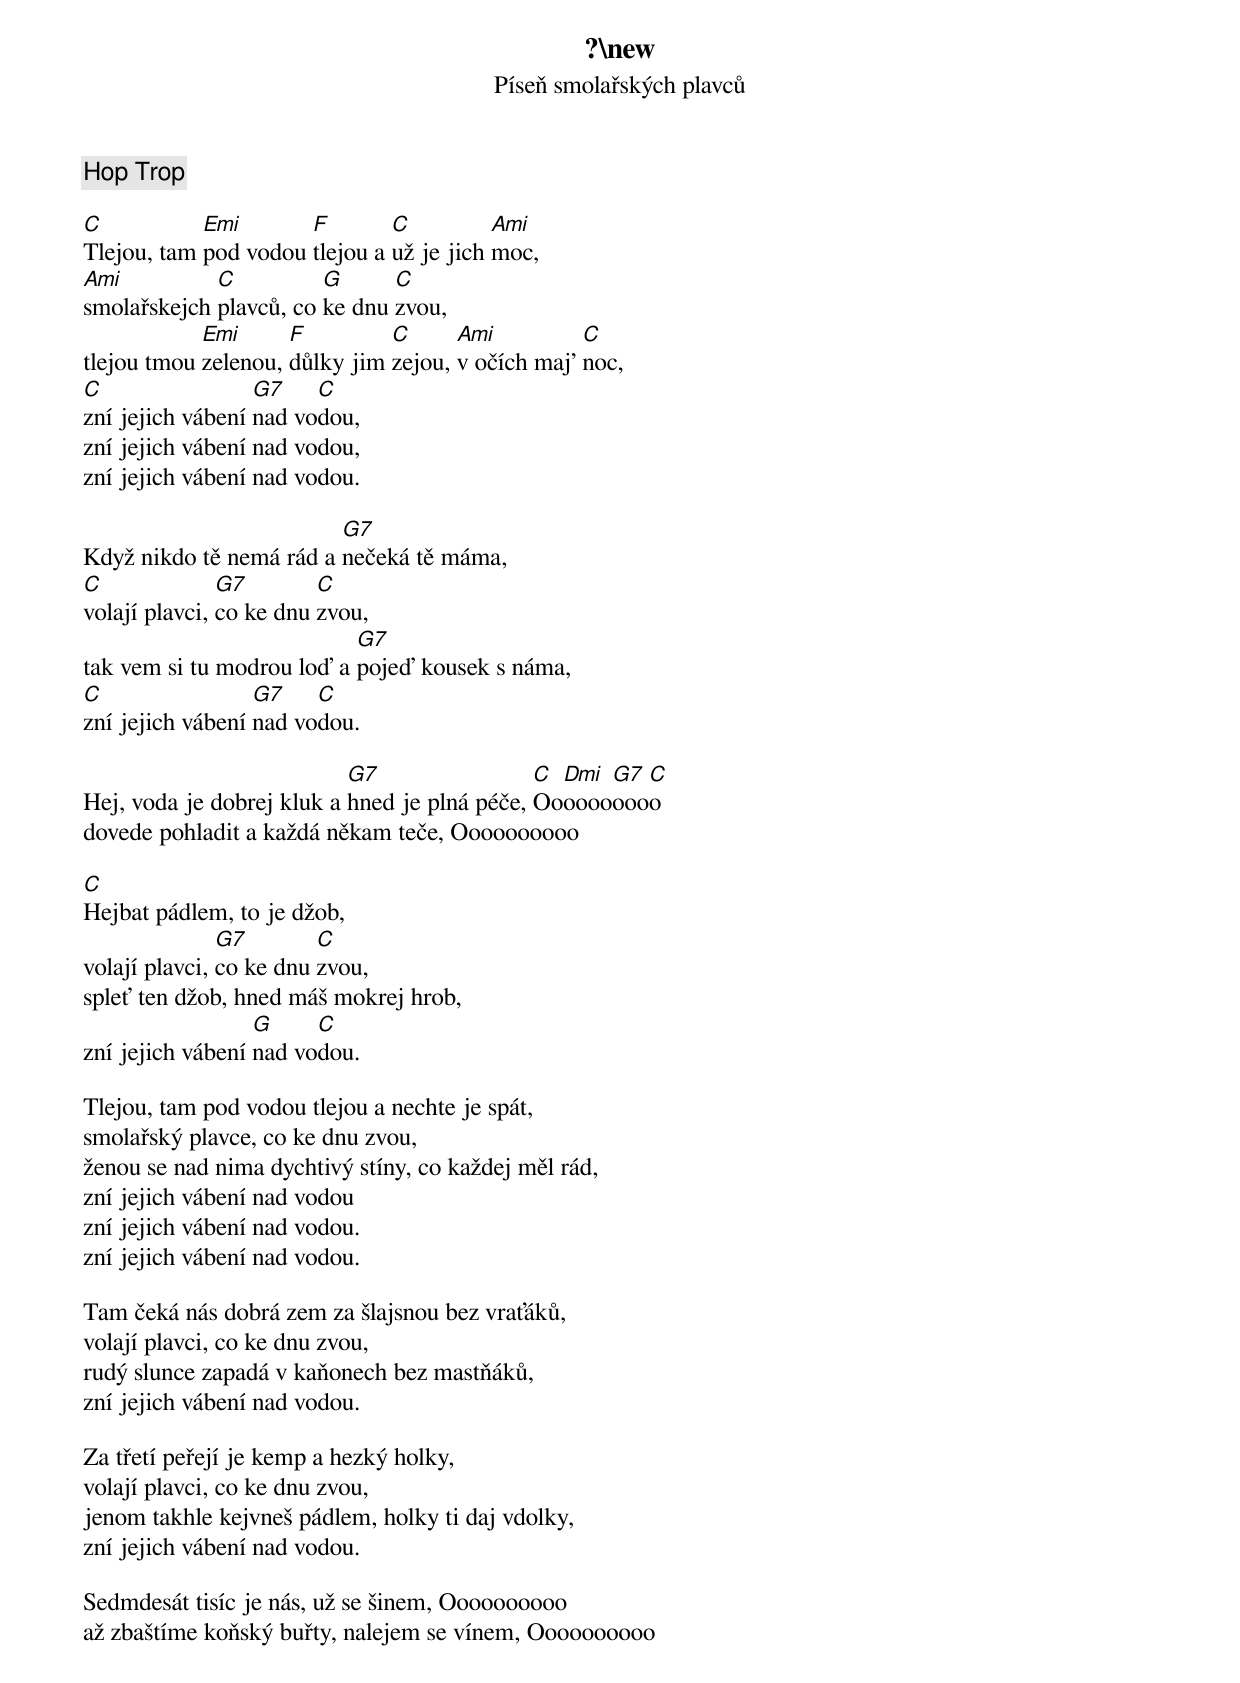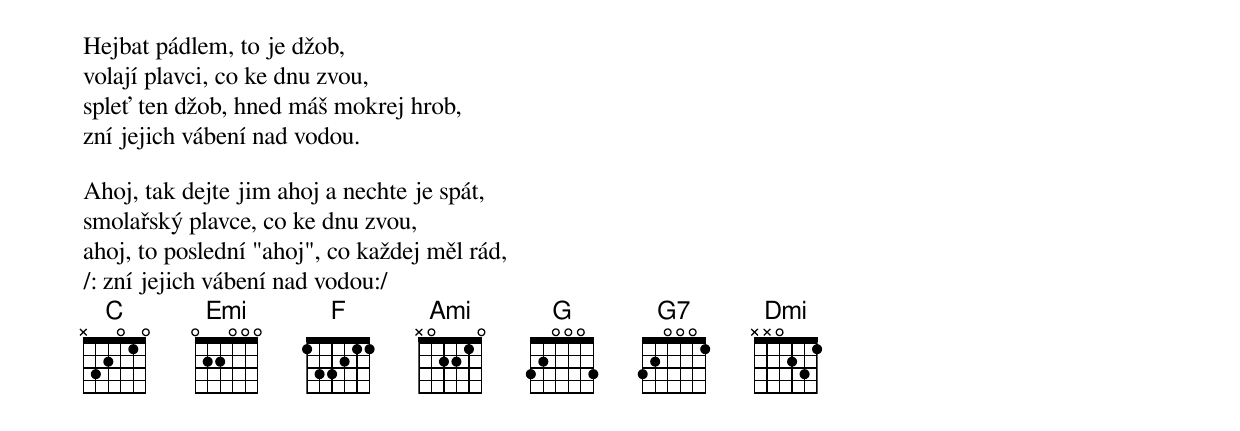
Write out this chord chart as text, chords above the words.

?\new
Píseň smolařských plavců
Hop Trop

C           Emi       F        C          Ami
Tlejou, tam pod vodou tlejou a už je jich moc,
Ami          C          G      C
smolařskejch plavců, co ke dnu zvou,
            Emi      F         C      Ami          C
tlejou tmou zelenou, důlky jim zejou, v očích maj' noc,
C                 G7    C
zní jejich vábení nad vodou,
zní jejich vábení nad vodou,
zní jejich vábení nad vodou.

                         G7
Když nikdo tě nemá rád a nečeká tě máma,
C              G7        C
volají plavci, co ke dnu zvou,
                           G7
tak vem si tu modrou loď a pojeď kousek s náma,
C                 G7    C
zní jejich vábení nad vodou.

                           G7                 C Dmi G7 C
Hej, voda je dobrej kluk a hned je plná péče, Oooooooooo
dovede pohladit a každá někam teče, Oooooooooo

C
Hejbat pádlem, to je džob,
               G7        C
volají plavci, co ke dnu zvou,
spleť ten džob, hned máš mokrej hrob,
                  G     C
zní jejich vábení nad vodou.

Tlejou, tam pod vodou tlejou a nechte je spát,
smolařský plavce, co ke dnu zvou,
ženou se nad nima dychtivý stíny, co každej měl rád,
zní jejich vábení nad vodou
zní jejich vábení nad vodou.
zní jejich vábení nad vodou.

Tam čeká nás dobrá zem za šlajsnou bez vraťáků,
volají plavci, co ke dnu zvou,
rudý slunce zapadá v kaňonech bez mastňáků,
zní jejich vábení nad vodou.

Za třetí peřejí je kemp a hezký holky,
volají plavci, co ke dnu zvou,
jenom takhle kejvneš pádlem, holky ti daj vdolky,
zní jejich vábení nad vodou.

Sedmdesát tisíc je nás, už se šinem, Oooooooooo
až zbaštíme koňský buřty, nalejem se vínem, Oooooooooo

Hejbat pádlem, to je džob,
volají plavci, co ke dnu zvou,
spleť ten džob, hned máš mokrej hrob,
zní jejich vábení nad vodou.

Ahoj, tak dejte jim ahoj a nechte je spát,
smolařský plavce, co ke dnu zvou,
ahoj, to poslední "ahoj", co každej měl rád,
/: zní jejich vábení nad vodou<x6>:/
